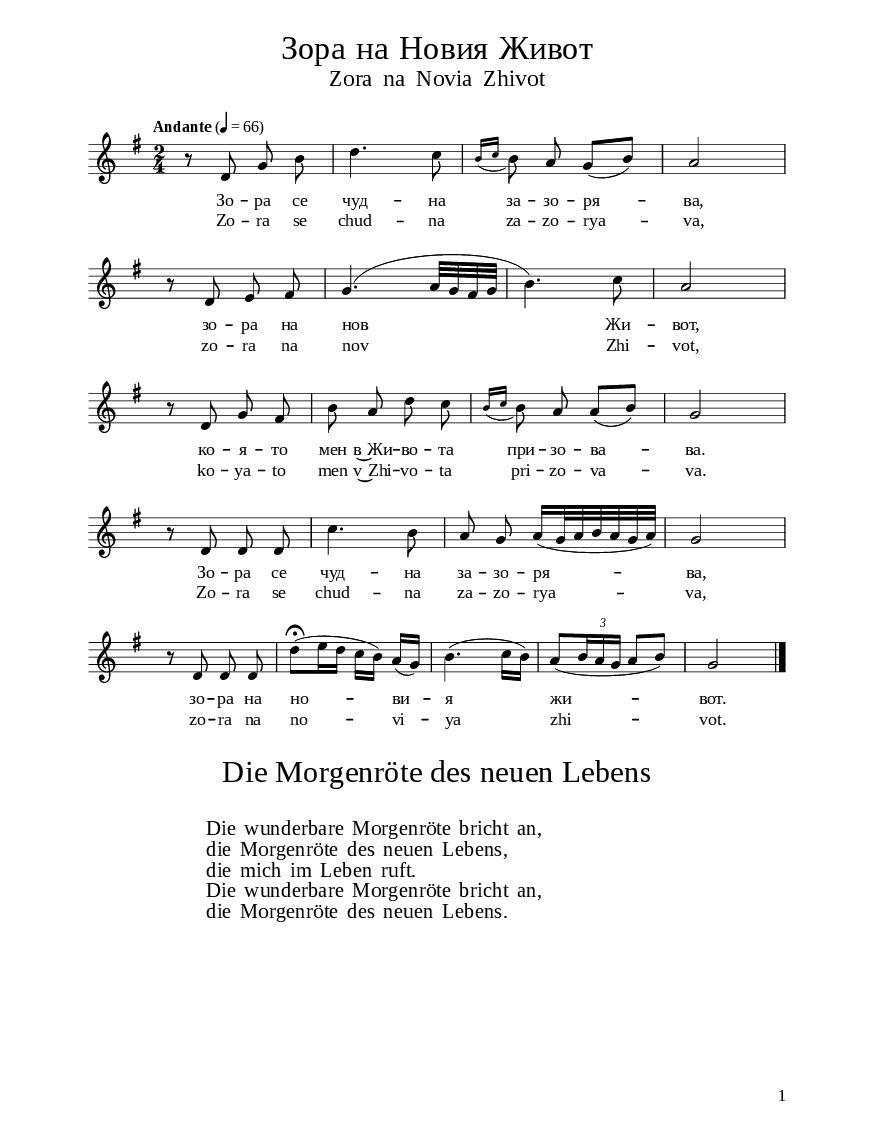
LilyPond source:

\version "2.20.0"

\paper {
  #(set-paper-size "a5")
}

\bookpart {
  \paper {
    print-all-headers = ##t
    print-page-number = ##t
    print-first-page-number = ##t

    % put page numbers on the bottom
    oddHeaderMarkup = \markup ""
    evenHeaderMarkup = \markup ""
    oddFooterMarkup = \markup
    \fill-line {
      ""
      \on-the-fly #print-page-number-check-first \fromproperty #'page:page-number-string
    }
    evenFooterMarkup = \markup
    \fill-line {
      \on-the-fly #print-page-number-check-first \fromproperty #'page:page-number-string
      ""
    }

    left-margin = 1.5\cm
    right-margin = 1.5\cm
    top-margin = 1.6\cm
    bottom-margin = 1.2\cm
    ragged-bottom = ##t % do not spread the staves to fill the whole vertical space

    % change lyrics and titles font (affects notes also)
    fonts =
    #(make-pango-font-tree
      "Times New Roman"
      "DejaVu Sans"
      "DejaVu Sans Mono"
      (/ (* staff-height pt) 3.6))

    % change distance between staves
    system-system-spacing =
    #'((basic-distance . 12)
       (minimum-distance . 6)
       (padding . 1)
       (stretchability . 12))
  }

  \header {
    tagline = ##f
  }

  \score{
    \layout {
      indent = 0.0\cm % remove first line indentation
      %ragged-last = ##t % do not spread last line to fill the whole space
      \context {
        \Score
        \omit BarNumber %remove bar numbers
      } % context

      \context {
        % change staff size
        \Staff
        fontSize = #+0 % affects notes size only
        \override StaffSymbol #'staff-space = #(magstep -3)
        \override StaffSymbol #'thickness = #0.5
        \override BarLine #'hair-thickness = #1
        %\override StaffSymbol #'ledger-line-thickness = #'(0 . 0)
      }

      \context {
        % adjust space between staff and lyrics and between the two lyric lines
        \Lyrics
        \override VerticalAxisGroup.nonstaff-relatedstaff-spacing = #'((basic-distance . 4.5))
        \override VerticalAxisGroup.nonstaff-nonstaff-spacing = #'((minimum-distance . 2))
      }
    } % layout

    \new Voice \absolute {
      \clef treble
      \key g \major
      \time 2/4
      \tempo \markup {
        % make tempo note smaller
        \concat {
          "Andante " \normal-text { "(" }
          \teeny \general-align #Y #DOWN \note #"4" #0.8
          \normal-text { " = 66)" }
        }
      }
      \autoBeamOff
      r8  d'8  g'8  b'8 | % 2
      d''4.  c''8 | % 3
      \grace {  b'16 ( [  c''16 ] }  b'8 )
      a'8  g'8 ( [  b'8 ) ] | % 4
      a'2 \break | % 5
      r8  d'8  e'8  fis'8 | % 6
      g'4. (  a'32 [  g'32  fis'32  g'32
      ] | % 7
      b'4. )  c''8 | % 8
      a'2 \break | % 9
      r8  d'8  g'8  fis'8 | \barNumberCheck #10
      b'8  a'8  d''8  c''8 | % 11
      \grace {  b'16 ( [  c''16 ] }  b'8 )
      a'8  a'8 ( [  b'8 ) ] | % 12
      g'2 \break | % 13
      r8  d'8  d'8  d'8 | % 14
      c''4.  b'8 | % 15
      a'8  g'8  a'16 ( [  g'32  a'32
      b'32  a'32  g'32  a'32 ) ] | % 16
      g'2 \break | % 17
      r8  d'8  d'8  d'8 | % 18
      d''8 ( ^\fermata [  e''16  d''16 ]
      c''16 [  b'16 ) ]  a'16 ( [  g'16 )
      ] | % 19
      b'4. (  c''16 [  b'16 ) ] |
      \barNumberCheck #20
      a'8 ( [ \once \omit TupletBracket
      \times 2/3  {
        b'16  a'16  g'16 ]
      }
      a'8 [  b'8 ) ] | % 21
      g'2 \bar "|."
    }

    \addlyrics {
      Зо -- ра се чуд -- на за --
      зо -- ря -- ва, зо -- ра на нов
      Жи -- вот, ко --
      я -- то мен в~Жи -- во -- та
      при -- зо -- ва -- ва. Зо --
      ра се чуд -- на за -- зо -- ря --
      ва, зо -- ра на
      но -- ви -- я
      жи -- вот.}
      \addlyrics {
        Zo -- ra se chud -- na za --
        zo -- rya -- va, zo -- ra na nov
        Zhi -- vot, ko --
        ya -- to men v~Zhi -- vo -- ta
        pri -- zo -- va -- va. Zo --
        ra se chud -- na za -- zo -- rya --
        va, zo -- ra na
        no -- vi -- ya
        zhi -- vot.}

        \header {
          title = \markup \column \normal-text \fontsize #2.5 {
            \center-align
            \line { Зора на Новия Живот }
            \vspace #-0.6
            \center-align
            \line \fontsize #-3 { Zora na Novia Zhivot  }
            \vspace #-0.8
            \center-align
            \line \fontsize #-3 { " " }
          }
        }

        \midi{}

      } % score


      % include foreign translation(s) of the song
      \version "2.20.0"

\markup \fill-line { \fontsize #6 "Die Morgenröte des neuen Lebens" }
\markup \null
\markup \null
\markup \fontsize #+2.5 {
  \hspace #10
  \override #'(baseline-skip . 2)

  \column {
    \line { " " }

 \line { " " Die wunderbare Morgenröte bricht an,}

 \line { " " die Morgenröte des neuen Lebens,}

 \line { " " die mich im Leben ruft.}

 \line { " " Die wunderbare Morgenröte bricht an,}

 \line { " " die Morgenröte des neuen Lebens.}

  }
}


    } % bookpart
